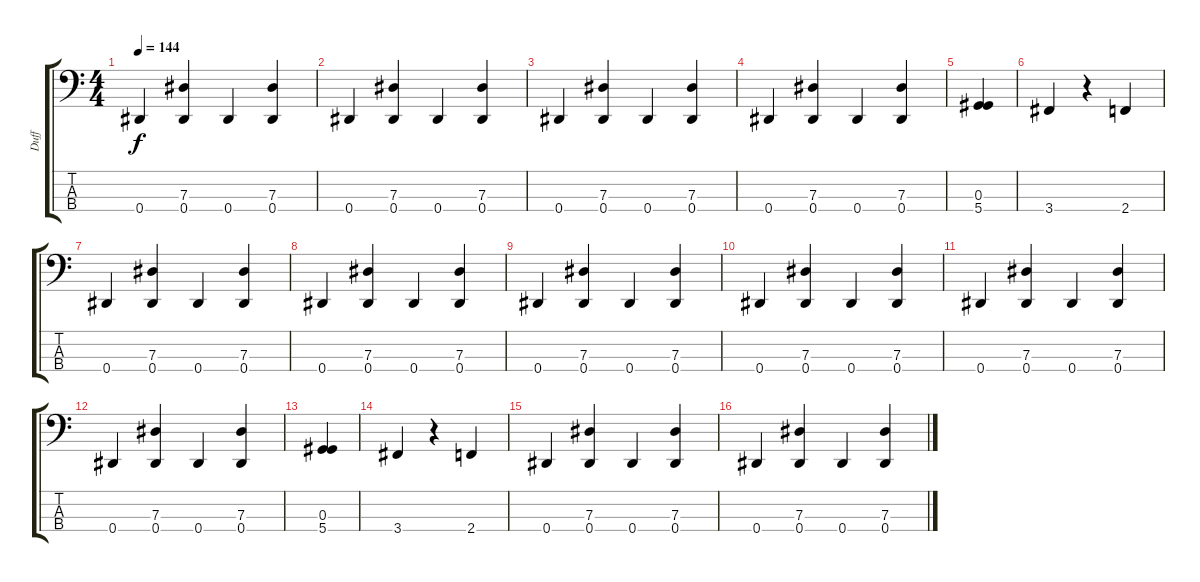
\track ("Duff" "Duff") {instrument electricbassfinger}
\staff {score tabs}
\tuning (Gb2 Db2 Ab1 Eb1) {hide}
\ts (4 4)
\tempo 144
\clef f4
\ks c
0.4.4{dy f} (7.3 0.4).4 0.4.4 (7.3 0.4).4 |
0.4.4 (7.3 0.4).4 0.4.4 (7.3 0.4).4 |
0.4.4 (7.3 0.4).4 0.4.4 (7.3 0.4).4 |
0.4.4 (7.3 0.4).4 0.4.4 (7.3 0.4).4 |
(0.3 5.4).4 |
3.4.4 r.4 2.4.4 |
0.4.4 (7.3 0.4).4 0.4.4 (7.3 0.4).4 |
0.4.4 (7.3 0.4).4 0.4.4 (7.3 0.4).4 |
0.4.4 (7.3 0.4).4 0.4.4 (7.3 0.4).4 |
0.4.4 (7.3 0.4).4 0.4.4 (7.3 0.4).4 |
0.4.4 (7.3 0.4).4 0.4.4 (7.3 0.4).4 |
0.4.4 (7.3 0.4).4 0.4.4 (7.3 0.4).4 |
(0.3 5.4).4 |
3.4.4 r.4 2.4.4 |
0.4.4 (7.3 0.4).4 0.4.4 (7.3 0.4).4 |
0.4.4 (7.3 0.4).4 0.4.4 (7.3 0.4).4
